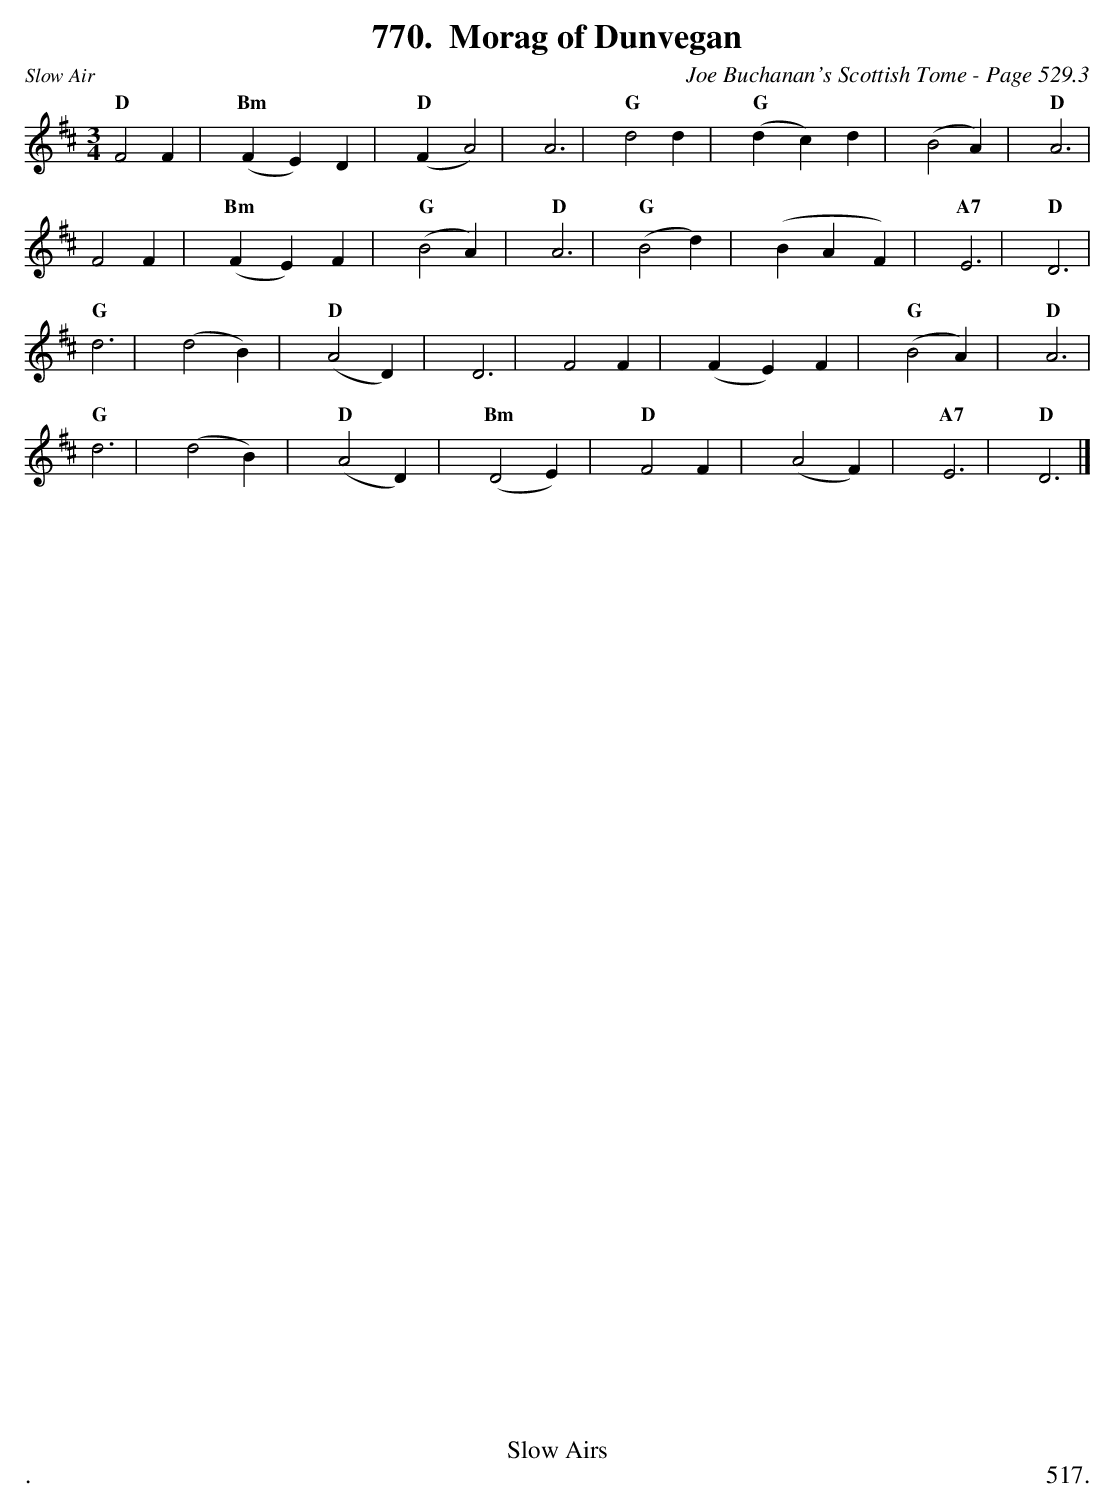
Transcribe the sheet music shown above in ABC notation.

X:1
T:Morag of Dunvegan
C:Joe Buchanan's Scottish Tome - Page 529.3
L:1/4
M:3/4
K:D
"D"F2 F | "Bm"(F E) D | "D"(F A2) | A3 | "G"d2 d | "G"(d c) d | (B2 A) | "D"A3 |
F2 F | "Bm"(F E) F | "G"(B2 A) | "D"A3 | "G"(B2 d) | (B A F) | "A7"E3 | "D"D3 |
"G"d3 | (d2 B) | "D"(A2 D) | D3 | F2 F | (F E) F | "G"(B2 A) | "D"A3 |
"G"d3 | (d2 B) | "D"(A2 D) | "Bm"(D2 E) | "D"F2 F | (A2 F) | "A7"E3 | "D"D3 |]
